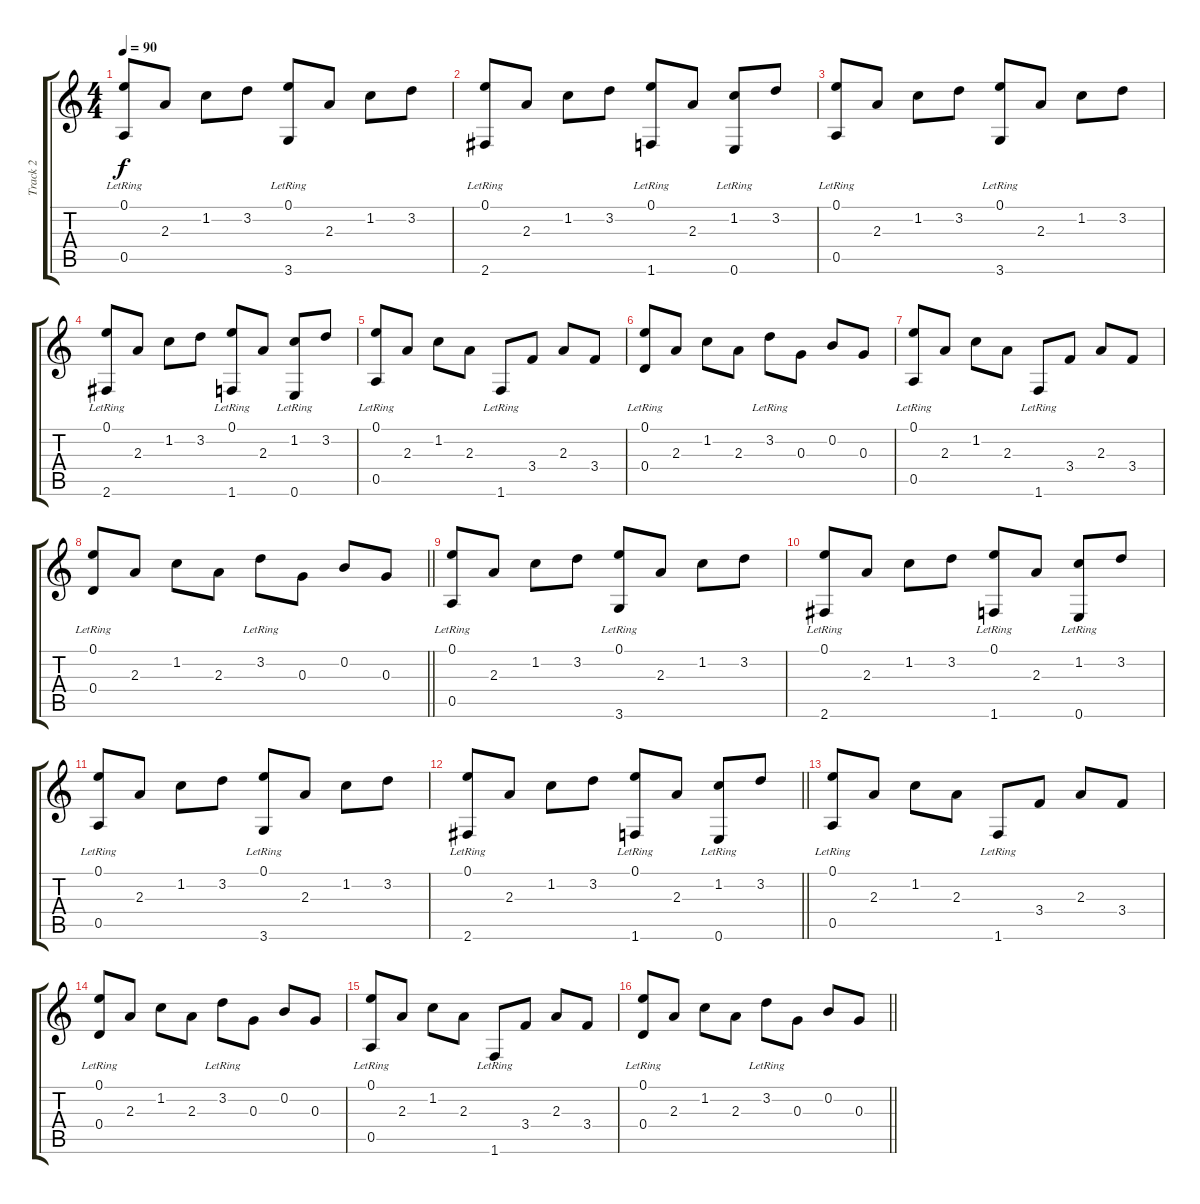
\track ("Track 2" "Track 2") {instrument acousticguitarsteel}
\staff {score tabs}
\tuning (E4 B3 G3 D3 A2 E2) {hide}
\ts (4 4)
\tempo 90
\clef g2
\ks c
(0.1 0.5{lr}).8{dy f} 2.3.8 1.2.8 3.2.8 (0.1 3.6{lr}).8 2.3.8 1.2.8 3.2.8 |
(0.1 2.6{lr}).8 2.3.8 1.2.8 3.2.8 (0.1 1.6{lr}).8 2.3.8 (1.2 0.6{lr}).8 3.2.8 |
(0.1 0.5{lr}).8 2.3.8 1.2.8 3.2.8 (0.1 3.6{lr}).8 2.3.8 1.2.8 3.2.8 |
(0.1 2.6{lr}).8 2.3.8 1.2.8 3.2.8 (0.1 1.6{lr}).8 2.3.8 (1.2 0.6{lr}).8 3.2.8 |
(0.1 0.5{lr}).8 2.3.8 1.2.8 2.3.8 1.6{lr}.8 3.4.8 2.3.8 3.4.8 |
(0.1 0.4{lr}).8 2.3.8 1.2.8 2.3.8 3.2{lr}.8 0.3.8 0.2.8 0.3.8 |
(0.1 0.5{lr}).8 2.3.8 1.2.8 2.3.8 1.6{lr}.8 3.4.8 2.3.8 3.4.8 |
\barLineRight lightlight
(0.1 0.4{lr}).8 2.3.8 1.2.8 2.3.8 3.2{lr}.8 0.3.8 0.2.8 0.3.8 |
(0.1 0.5{lr}).8 2.3.8 1.2.8 3.2.8 (0.1 3.6{lr}).8 2.3.8 1.2.8 3.2.8 |
(0.1 2.6{lr}).8 2.3.8 1.2.8 3.2.8 (0.1 1.6{lr}).8 2.3.8 (1.2 0.6{lr}).8 3.2.8 |
(0.1 0.5{lr}).8 2.3.8 1.2.8 3.2.8 (0.1 3.6{lr}).8 2.3.8 1.2.8 3.2.8 |
\barLineRight lightlight
(0.1 2.6{lr}).8 2.3.8 1.2.8 3.2.8 (0.1 1.6{lr}).8 2.3.8 (1.2 0.6{lr}).8 3.2.8 |
(0.1 0.5{lr}).8 2.3.8 1.2.8 2.3.8 1.6{lr}.8 3.4.8 2.3.8 3.4.8 |
(0.1 0.4{lr}).8 2.3.8 1.2.8 2.3.8 3.2{lr}.8 0.3.8 0.2.8 0.3.8 |
(0.1 0.5{lr}).8 2.3.8 1.2.8 2.3.8 1.6{lr}.8 3.4.8 2.3.8 3.4.8 |
\barLineRight lightlight
(0.1 0.4{lr}).8 2.3.8 1.2.8 2.3.8 3.2{lr}.8 0.3.8 0.2.8 0.3.8
